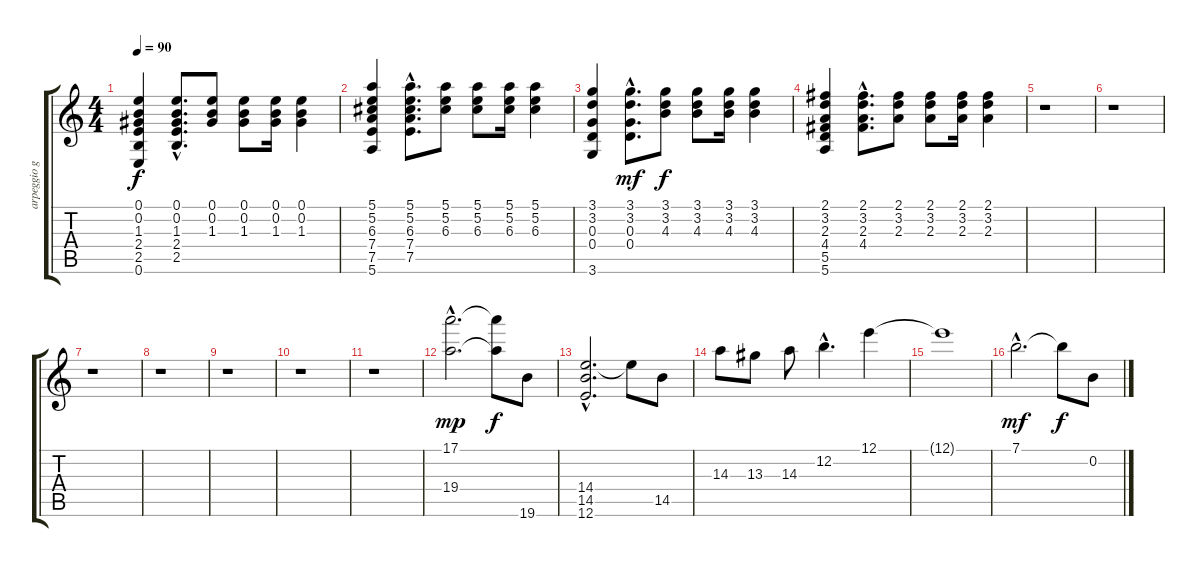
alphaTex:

\track ("arpeggio guitar" "arpeggio g") {instrument distortionguitar}
\staff {score tabs}
\tuning (E4 B3 G3 D3 A2 E2) {hide}
\ts (4 4)
\tempo 90
\clef g2
\ks c
(0.1 0.2 1.3 2.4 2.5 0.6).4{dy f} (0.1{hac} 0.2{hac} 1.3{hac} 2.4{hac} 2.5{hac}).8{d} (0.1 0.2 1.3).8 (0.1 0.2 1.3).8 (0.1 0.2 1.3).16 (0.1 0.2 1.3).4 |
(5.1 5.2 6.3 7.4 7.5 5.6).4 (5.1{hac} 5.2{hac} 6.3{hac} 7.4{hac} 7.5{hac}).8{d} (5.1 5.2 6.3).8 (5.1 5.2 6.3).8 (5.1 5.2 6.3).16 (5.1 5.2 6.3).4 |
(3.1 3.2 0.3 0.4 3.6).4 (3.1{hac} 3.2{hac} 0.3{hac} 0.4{hac}).8{d dy mf} (3.1 3.2 4.3).8{dy f} (3.1 3.2 4.3).8 (3.1 3.2 4.3).16 (3.1 3.2 4.3).4 |
(2.1 3.2 2.3 4.4 5.5 5.6).4 (2.1{hac} 3.2{hac} 2.3{hac} 4.4{hac}).8{d} (2.1 3.2 2.3).8 (2.1 3.2 2.3).8 (2.1 3.2 2.3).16 (2.1 3.2 2.3).4 |
r.1 |
r.1 |
r.1 |
r.1 |
r.1 |
r.1 |
r.1 |
(17.1{hac} 19.4{hac}).2{d dy mp volume 15 instrument distortionguitar} (17.1{t} 19.4{t}).8{dy f} 19.6.8 |
(14.4{hac} 14.5{hac} 12.6{hac}).2{d} 14.4{t}.8 14.5.8 |
14.3.8 13.3.8 14.3.8 12.2{hac}.4{d} 12.1.4 |
12.1{t}.1 |
7.1{hac}.2{d dy mf} 7.1{t}.8{dy f} 0.2.8
